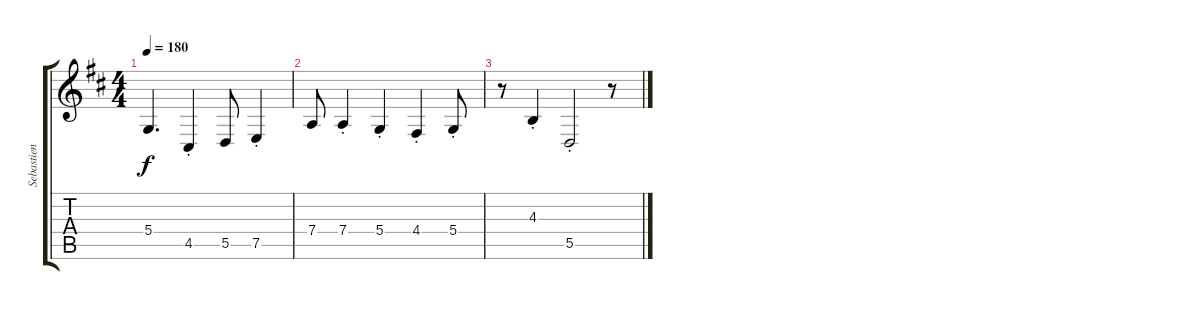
\track ("Sebastien" "Sebastien") {instrument trombone}
\staff {score tabs}
\tuning (E4 B3 G3 D3 A2 E2) {hide}
\ts (4 4)
\tempo 180
\clef g2
\ks d
5.4.4{d dy f} 4.5{st}.4 5.5.8 7.5{st}.4 |
7.4.8 7.4{st}.4 5.4{st}.4 4.4{st}.4 5.4{st}.8 |
r.8 4.3{st}.4 5.5{st}.2 r.8
